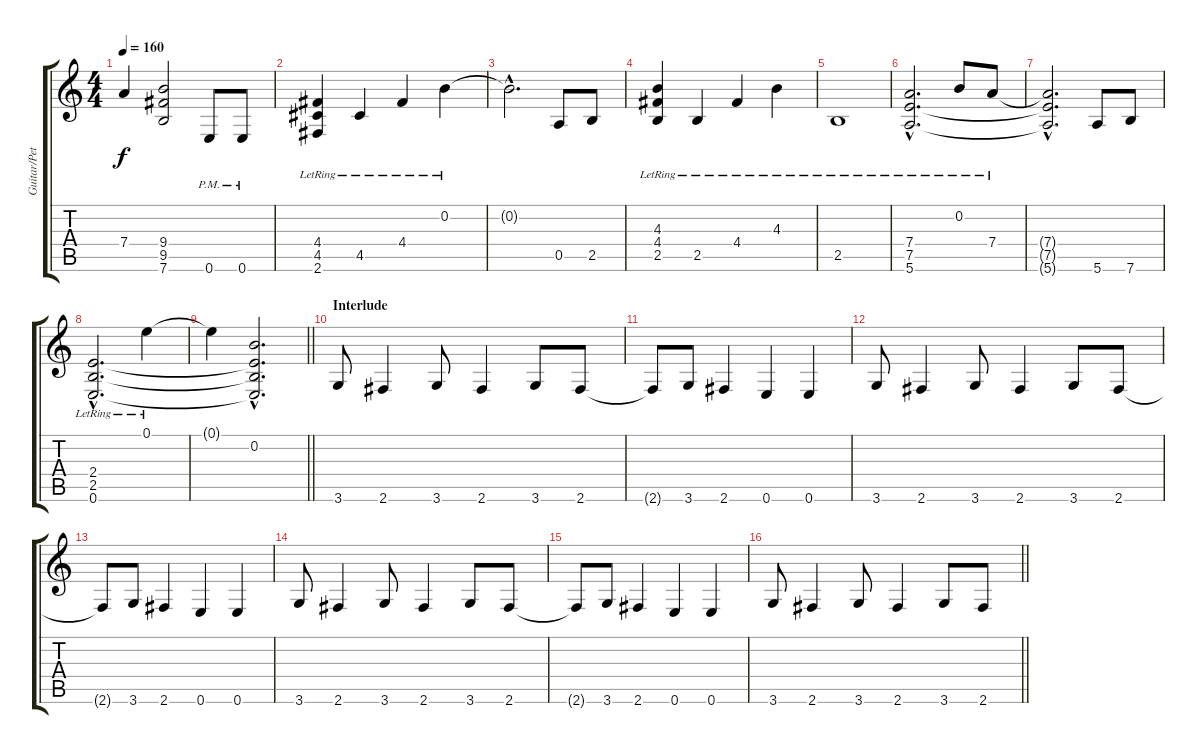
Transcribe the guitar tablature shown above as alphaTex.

\track ("Guitar/Petrucci" "Guitar/Pet") {instrument distortionguitar}
\staff {score tabs}
\tuning (E4 B3 G3 D3 A2 E2) {hide}
\ts (4 4)
\tempo 160
\clef g2
\ks c
7.4{t}.4{dy f} (9.4 9.5{t} 7.6{t}).2 0.6{pm}.8 0.6{pm}.8 |
(4.4{lr} 4.5{lr} 2.6{lr}).4 4.5{lr}.4 4.4{lr}.4 0.2{lr}.4 |
0.2{hac t}.2{d} 0.5.8 2.5.8 |
(4.3{lr} 4.4{lr} 2.5{lr}).4 2.5{lr}.4 4.4{lr}.4 4.3{lr}.4 |
2.5{lr}.1 |
(7.4{hac lr} 7.5{hac lr} 5.6{hac lr}).2{d} 0.2{lr}.8 7.4{lr}.8 |
(7.4{hac t} 7.5{hac t} 5.6{hac t}).2{d} 5.6.8 7.6.8 |
(2.4{hac lr} 2.5{hac lr} 0.6{hac lr}).2{d} 0.1{lr}.4 |
\barLineRight lightlight
0.1{t}.4 (0.2{hac} 2.4{hac t} 2.5{hac t} 0.6{hac t}).2{d} |
\section ("" "Interlude")
3.6.8 2.6.4 3.6.8 2.6.4 3.6.8 2.6.8 |
2.6{t}.8 3.6.8 2.6.4 0.6.4 0.6.4 |
3.6.8 2.6.4 3.6.8 2.6.4 3.6.8 2.6.8 |
2.6{t}.8 3.6.8 2.6.4 0.6.4 0.6.4 |
3.6.8 2.6.4 3.6.8 2.6.4 3.6.8 2.6.8 |
2.6{t}.8 3.6.8 2.6.4 0.6.4 0.6.4 |
\barLineRight lightlight
3.6.8 2.6.4 3.6.8 2.6.4 3.6.8 2.6.8
